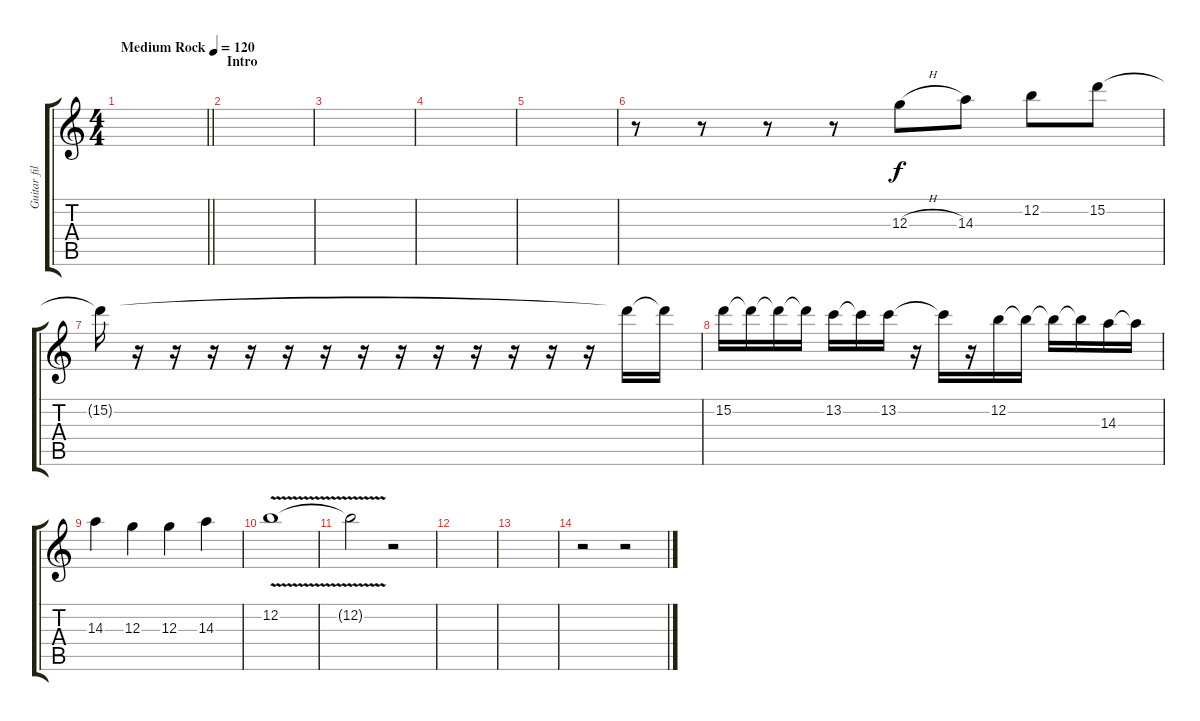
\track ("Guitar fills" "Guitar fil") {instrument overdrivenguitar}
\staff {score tabs}
\tuning (E4 B3 G3 D3 A2 E2) {hide}
\ts (4 4)
\tempo (120 "Medium Rock")
\clef g2
\barLineRight lightlight
\ks c
|
\section ("" "Intro")
|
|
|
|
r.8 r.8 r.8 r.8 12.3{h}.8 14.3.8 12.2.8 15.2.8 |
15.2{t}.16 r.16 r.16 r.16 r.16 r.16 r.16 r.16 r.16 r.16 r.16 r.16 r.16 r.16 15.2{t}.16 15.2{t}.16 |
15.2.16 15.2{t}.16 15.2{t}.16 15.2{t}.16 13.2.16 13.2{t}.16 13.2.16 r.16 13.2{t}.16 r.16 12.2.16 12.2{t}.16 12.2{t}.16 12.2{t}.16 14.3.16 14.3{t}.16 |
14.3.4 12.3.4 12.3.4 14.3.4 |
12.2{v}.1 |
12.2{t}.2 r.2 |
|
|
r.2 r.2
